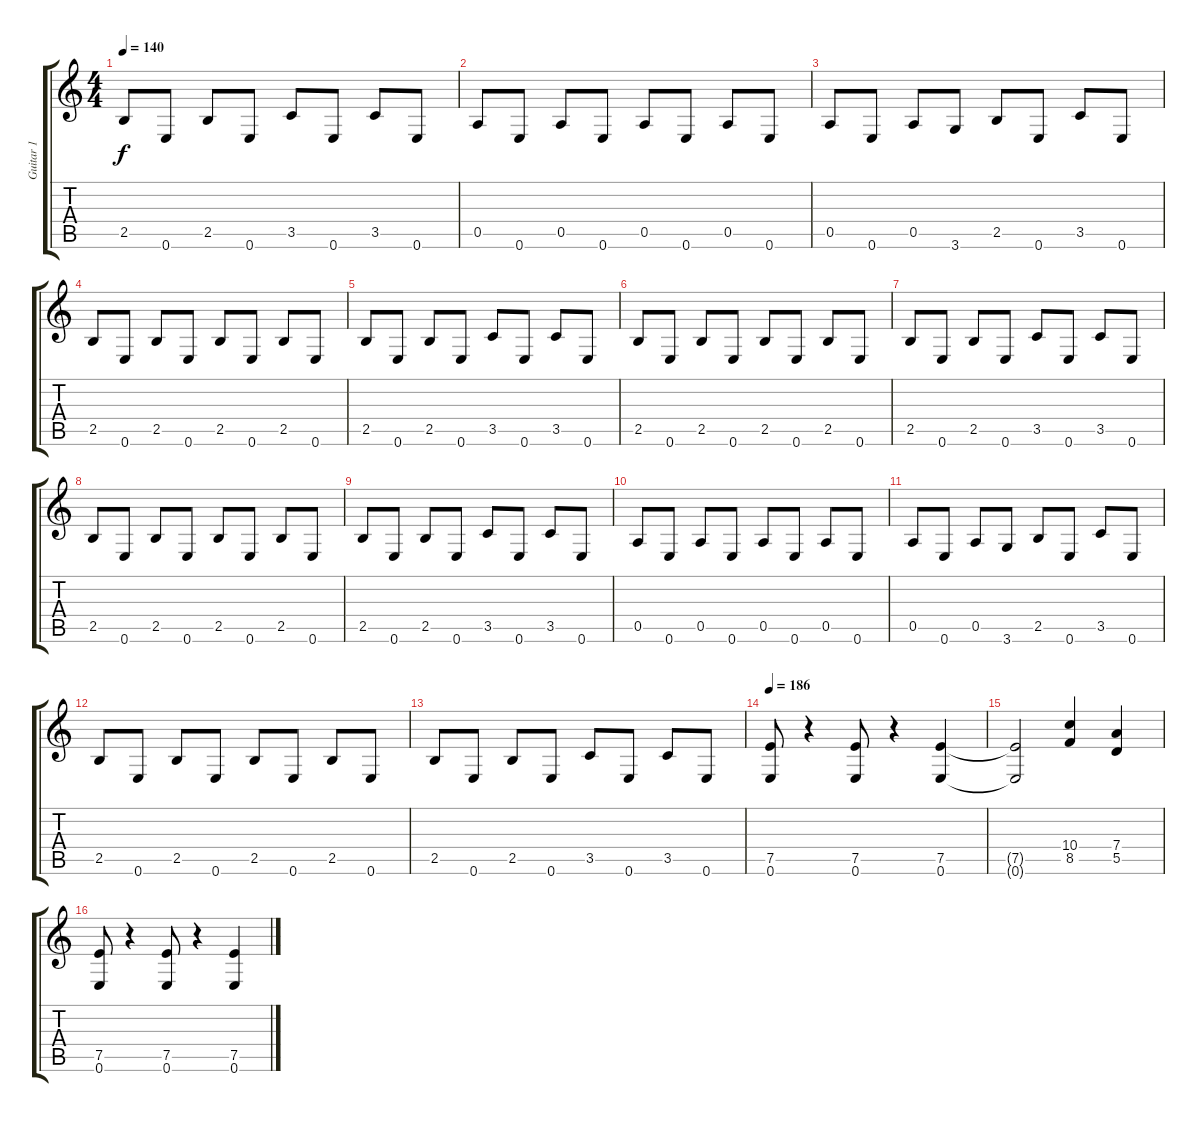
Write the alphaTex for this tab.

\track ("Guitar 1" "Guitar 1") {instrument distortionguitar}
\staff {score tabs}
\tuning (E4 B3 G3 D3 A2 E2) {hide}
\ts (4 4)
\tempo 140
\clef g2
\ks c
2.5.8{dy f} 0.6.8 2.5.8 0.6.8 3.5.8 0.6.8 3.5.8 0.6.8 |
0.5.8 0.6.8 0.5.8 0.6.8 0.5.8 0.6.8 0.5.8 0.6.8 |
0.5.8 0.6.8 0.5.8 3.6.8 2.5.8 0.6.8 3.5.8 0.6.8 |
2.5.8 0.6.8 2.5.8 0.6.8 2.5.8 0.6.8 2.5.8 0.6.8 |
2.5.8 0.6.8 2.5.8 0.6.8 3.5.8 0.6.8 3.5.8 0.6.8 |
2.5.8 0.6.8 2.5.8 0.6.8 2.5.8 0.6.8 2.5.8 0.6.8 |
2.5.8 0.6.8 2.5.8 0.6.8 3.5.8 0.6.8 3.5.8 0.6.8 |
2.5.8 0.6.8 2.5.8 0.6.8 2.5.8 0.6.8 2.5.8 0.6.8 |
2.5.8 0.6.8 2.5.8 0.6.8 3.5.8 0.6.8 3.5.8 0.6.8 |
0.5.8 0.6.8 0.5.8 0.6.8 0.5.8 0.6.8 0.5.8 0.6.8 |
0.5.8 0.6.8 0.5.8 3.6.8 2.5.8 0.6.8 3.5.8 0.6.8 |
2.5.8 0.6.8 2.5.8 0.6.8 2.5.8 0.6.8 2.5.8 0.6.8 |
2.5.8 0.6.8 2.5.8 0.6.8 3.5.8 0.6.8 3.5.8 0.6.8 |
\tempo 186
(7.5 0.6).8{volume 12 instrument distortionguitar} r.4 (7.5 0.6).8 r.4 (7.5 0.6).4 |
(7.5{t} 0.6{t}).2 (10.4 8.5).4 (7.4 5.5).4 |
(7.5 0.6).8 r.4 (7.5 0.6).8 r.4 (7.5 0.6).4
